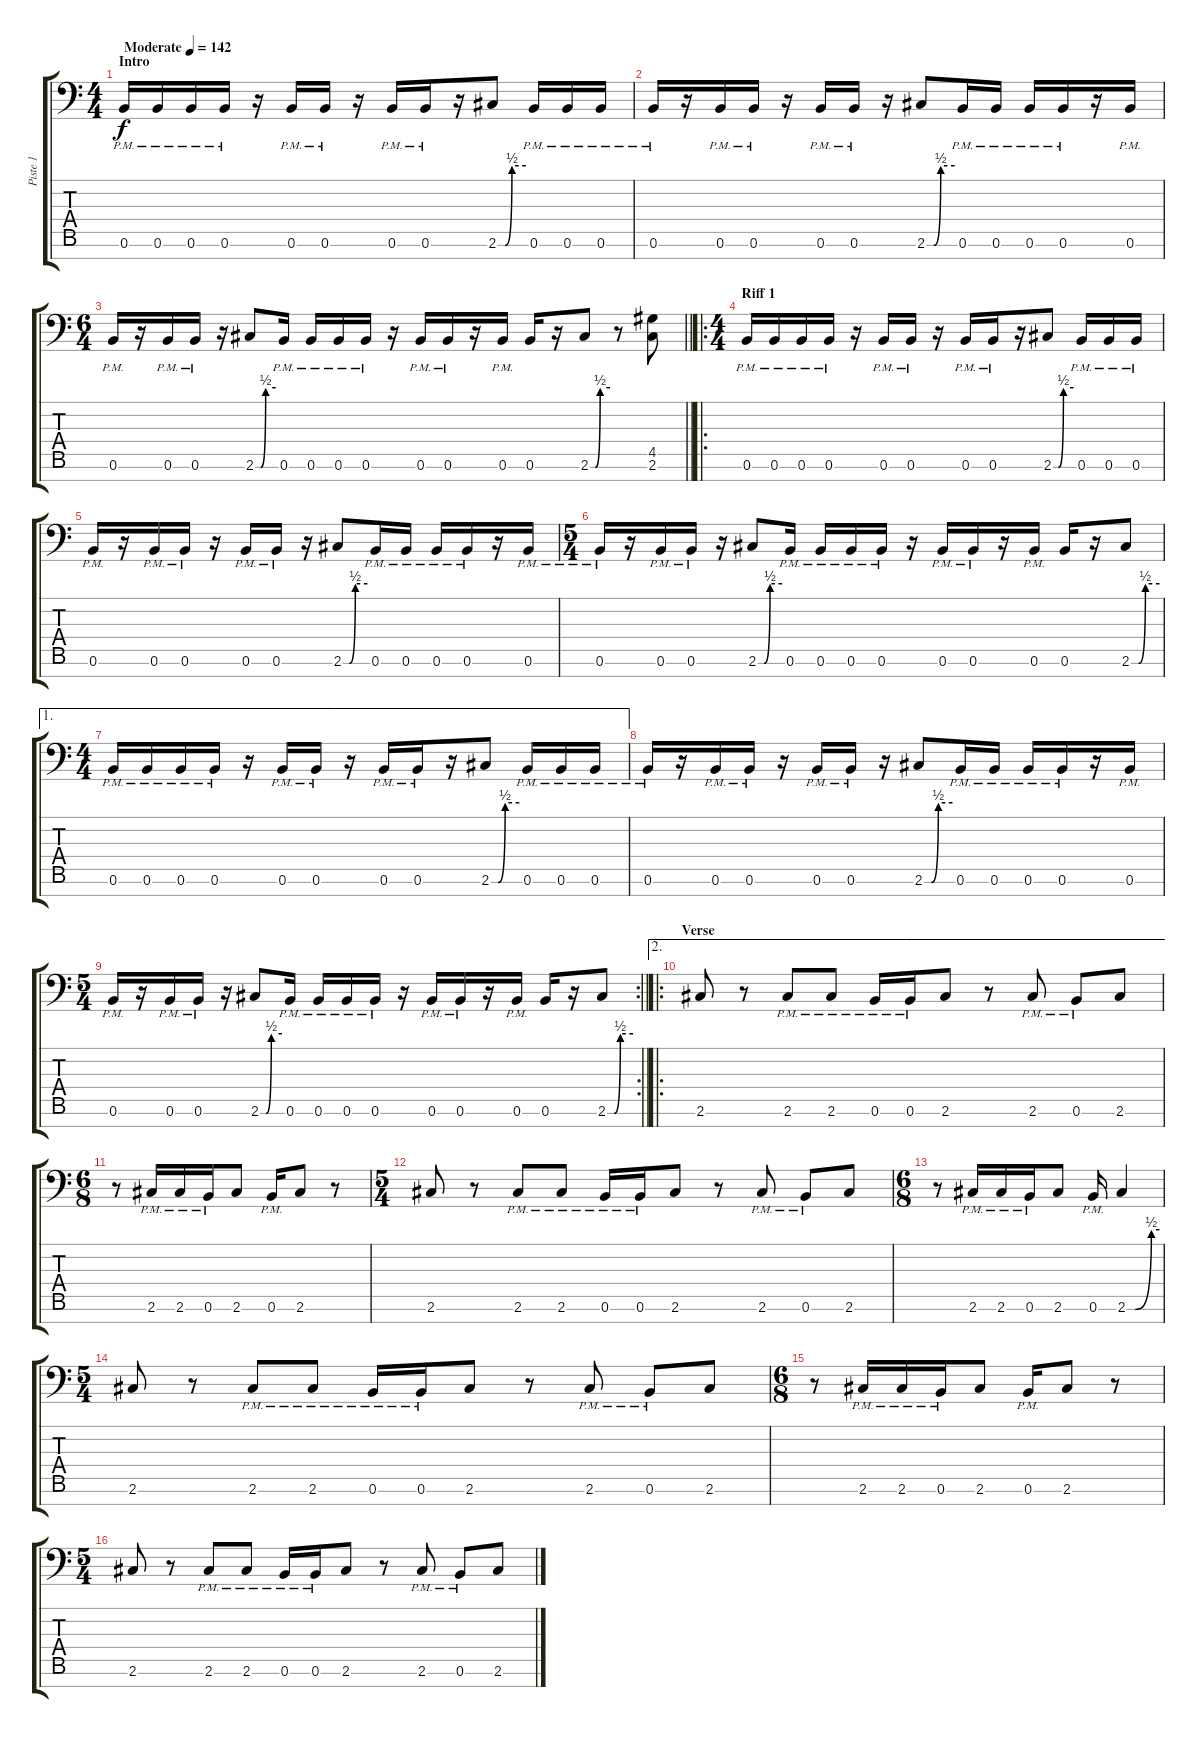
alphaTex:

\track ("Piste 1" "Piste 1") {instrument distortionguitar}
\staff {score tabs}
\tuning (B3 Gb3 D3 A2 E2 B1 Gb1) {hide}
\ts (4 4)
\section ("" "Intro")
\tempo (142 "Moderate")
\clef f4
\ks c
0.6{pm}.16{dy f instrument distortionguitar} 0.6{pm}.16 0.6{pm}.16 0.6{pm}.16 r.16 0.6{pm}.16 0.6{pm}.16 r.16 0.6{pm}.16 0.6{pm}.16 r.16 2.6{be (custom 0 0 15 0 30 2 60 2)}.8 0.6{pm}.16 0.6{pm}.16 0.6{pm}.16 |
0.6{pm}.16 r.16 0.6{pm}.16 0.6{pm}.16 r.16 0.6{pm}.16 0.6{pm}.16 r.16 2.6{be (custom 0 0 15 0 30 2 60 2)}.8 0.6{pm}.16 0.6{pm}.16 0.6{pm}.16 0.6{pm}.16 r.16 0.6{pm}.16 |
\ts (6 4)
\barLineRight lightlight
0.6{pm}.16 r.16 0.6{pm}.16 0.6{pm}.16 r.16 2.6{be (custom 0 0 15 0 30 2 60 2)}.8 0.6{pm}.16 0.6{pm}.16 0.6{pm}.16 0.6{pm}.16 r.16 0.6{pm}.16 0.6{pm}.16 r.16 0.6{pm}.16 0.6.16 r.16 2.6{be (custom 0 0 15 0 30 2 60 2)}.8 r.8 (4.5 2.6).8 |
\ro
\ts (4 4)
\section ("" "Riff 1")
0.6{pm}.16 0.6{pm}.16 0.6{pm}.16 0.6{pm}.16 r.16 0.6{pm}.16 0.6{pm}.16 r.16 0.6{pm}.16 0.6{pm}.16 r.16 2.6{be (custom 0 0 15 0 30 2 60 2)}.8 0.6{pm}.16 0.6{pm}.16 0.6{pm}.16 |
0.6{pm}.16 r.16 0.6{pm}.16 0.6{pm}.16 r.16 0.6{pm}.16 0.6{pm}.16 r.16 2.6{be (custom 0 0 15 0 30 2 60 2)}.8 0.6{pm}.16 0.6{pm}.16 0.6{pm}.16 0.6{pm}.16 r.16 0.6{pm}.16 |
\ts (5 4)
0.6{pm}.16 r.16 0.6{pm}.16 0.6{pm}.16 r.16 2.6{be (custom 0 0 15 0 30 2 60 2)}.8 0.6{pm}.16 0.6{pm}.16 0.6{pm}.16 0.6{pm}.16 r.16 0.6{pm}.16 0.6{pm}.16 r.16 0.6{pm}.16 0.6.16 r.16 2.6{be (custom 0 0 15 0 30 2 60 2)}.8 |
\ae 1
\ts (4 4)
0.6{pm}.16 0.6{pm}.16 0.6{pm}.16 0.6{pm}.16 r.16 0.6{pm}.16 0.6{pm}.16 r.16 0.6{pm}.16 0.6{pm}.16 r.16 2.6{be (custom 0 0 15 0 30 2 60 2)}.8 0.6{pm}.16 0.6{pm}.16 0.6{pm}.16 |
0.6{pm}.16 r.16 0.6{pm}.16 0.6{pm}.16 r.16 0.6{pm}.16 0.6{pm}.16 r.16 2.6{be (custom 0 0 15 0 30 2 60 2)}.8 0.6{pm}.16 0.6{pm}.16 0.6{pm}.16 0.6{pm}.16 r.16 0.6{pm}.16 |
\rc 2
\ts (5 4)
\barLineRight lightlight
0.6{pm}.16 r.16 0.6{pm}.16 0.6{pm}.16 r.16 2.6{be (custom 0 0 15 0 30 2 60 2)}.8 0.6{pm}.16 0.6{pm}.16 0.6{pm}.16 0.6{pm}.16 r.16 0.6{pm}.16 0.6{pm}.16 r.16 0.6{pm}.16 0.6.16 r.16 2.6{be (custom 0 0 15 0 30 2 60 2)}.8 |
\ae 2
\ro
\section ("" "Verse")
2.6.8 r.8 2.6{pm}.8 2.6{pm}.8 0.6{pm}.16 0.6{pm}.16 2.6.8 r.8 2.6{pm}.8 0.6{pm}.8 2.6.8 |
\ts (6 8)
r.8 2.6{pm}.16 2.6{pm}.16 0.6{pm}.16 2.6.8 0.6{pm}.16 2.6.8 r.8 |
\ts (5 4)
2.6.8 r.8 2.6{pm}.8 2.6{pm}.8 0.6{pm}.16 0.6{pm}.16 2.6.8 r.8 2.6{pm}.8 0.6{pm}.8 2.6.8 |
\ts (6 8)
r.8 2.6{pm}.16 2.6{pm}.16 0.6{pm}.16 2.6.8 0.6{pm}.16 2.6{be (custom 0 0 15 0 45 2 60 2)}.4 |
\ts (5 4)
2.6.8 r.8 2.6{pm}.8 2.6{pm}.8 0.6{pm}.16 0.6{pm}.16 2.6.8 r.8 2.6{pm}.8 0.6{pm}.8 2.6.8 |
\ts (6 8)
r.8 2.6{pm}.16 2.6{pm}.16 0.6{pm}.16 2.6.8 0.6{pm}.16 2.6.8 r.8 |
\ts (5 4)
2.6.8 r.8 2.6{pm}.8 2.6{pm}.8 0.6{pm}.16 0.6{pm}.16 2.6.8 r.8 2.6{pm}.8 0.6{pm}.8 2.6.8
